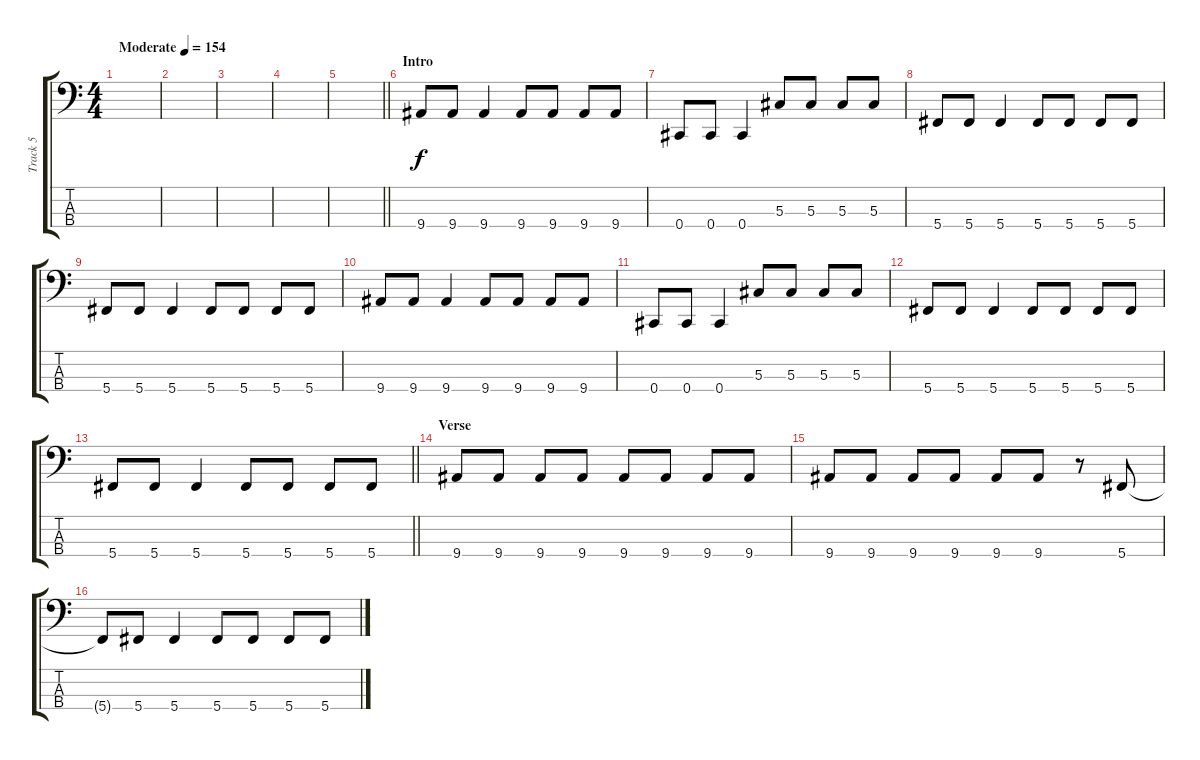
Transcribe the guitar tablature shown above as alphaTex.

\track ("Track 5" "Track 5") {instrument electricbasspick}
\staff {score tabs}
\tuning (Gb2 Db2 Ab1 Db1) {hide}
\ts (4 4)
\tempo (154 "Moderate")
\clef f4
\ks c
|
|
|
|
\barLineRight lightlight
|
\section ("" "Intro")
9.4.8 9.4.8 9.4.4 9.4.8 9.4.8 9.4.8 9.4.8 |
0.4.8 0.4.8 0.4.4 5.3.8 5.3.8 5.3.8 5.3.8 |
5.4.8 5.4.8 5.4.4 5.4.8 5.4.8 5.4.8 5.4.8 |
5.4.8 5.4.8 5.4.4 5.4.8 5.4.8 5.4.8 5.4.8 |
9.4.8 9.4.8 9.4.4 9.4.8 9.4.8 9.4.8 9.4.8 |
0.4.8 0.4.8 0.4.4 5.3.8 5.3.8 5.3.8 5.3.8 |
5.4.8 5.4.8 5.4.4 5.4.8 5.4.8 5.4.8 5.4.8 |
\barLineRight lightlight
5.4.8 5.4.8 5.4.4 5.4.8 5.4.8 5.4.8 5.4.8 |
\section ("" "Verse")
9.4.8 9.4.8 9.4.8 9.4.8 9.4.8 9.4.8 9.4.8 9.4.8 |
9.4.8 9.4.8 9.4.8 9.4.8 9.4.8 9.4.8 r.8 5.4.8 |
5.4{t}.8 5.4.8 5.4.4 5.4.8 5.4.8 5.4.8 5.4.8
